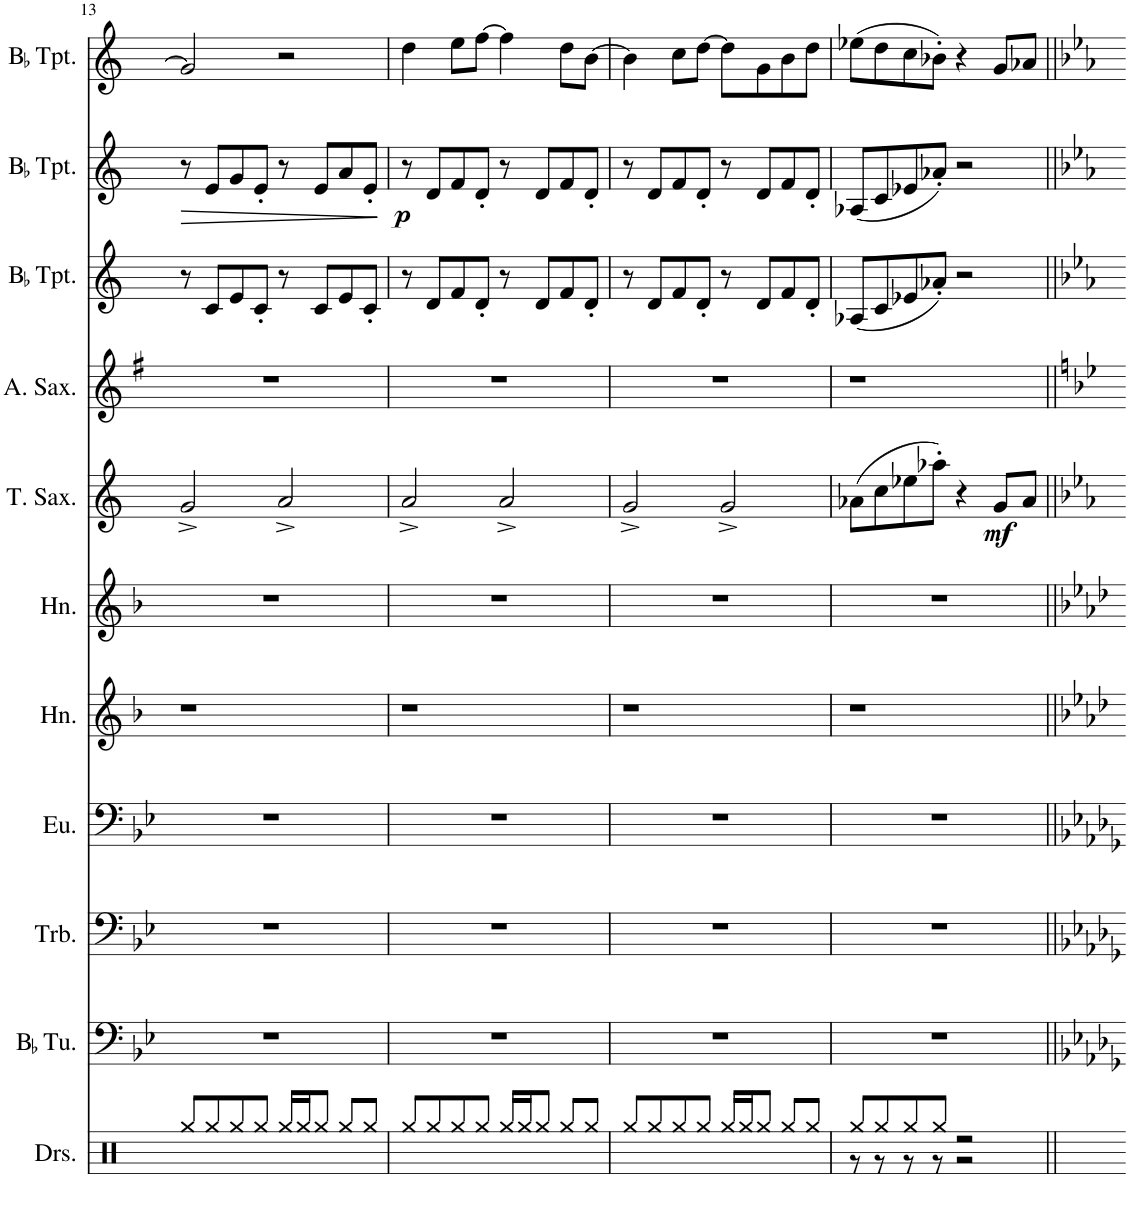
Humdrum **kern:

**kern	**kern	**kern	**kern	**kern	**kern	**kern	**dynam	**kern	**kern	**kern	**dynam	**kern
*part11	*part10	*part9	*part8	*part7	*part6	*part5	*part5	*part4	*part3	*part2	*part2	*part1
*staff11	*staff10	*staff9	*staff8	*staff7	*staff6	*staff5	*staff5	*staff4	*staff3	*staff2	*staff2	*staff1
*I"Drumset	*I"BaccidentalFlat Tuba	*I"Trombone	*I"Euphonium	*I"Horn	*I"Horn	*I"Tenor Saxophone	*	*I"Alto Saxophone	*I"BaccidentalFlat Trumpet	*I"BaccidentalFlat Trumpet	*	*I"BaccidentalFlat Trumpet
*I'Drs.	*I'BaccidentalFlat Tu.	*I'Trb.	*I'Eu.	*I'Hn.	*I'Hn.	*I'T. Sax.	*	*I'A. Sax.	*I'BaccidentalFlat Tpt.	*I'BaccidentalFlat Tpt.	*	*I'BaccidentalFlat Tpt.
!!LO:PB:g=z
*clefX	*clefF4	*clefF4	*clefF4	*clefG2	*clefG2	*clefG2	*	*clefG2	*clefG2	*clefG2	*	*clefG2
*	*	*	*	*Trd4c7	*Trd4c7	*Trd8c14	*	*Trd5c9	*Trd1c2	*Trd1c2	*	*Trd1c2
*k[]	*k[b-e-]	*k[b-e-]	*k[b-e-]	*k[b-]	*k[b-]	*k[]	*	*k[f#]	*k[]	*k[]	*	*k[]
*M4/4	*M4/4	*M4/4	*M4/4	*M4/4	*M4/4	*M4/4	*	*M4/4	*M4/4	*M4/4	*	*M4/4
=13	=13	=13	=13	=13	=13	=13	=13	=13	=13	=13	=13	=13
!	!	!	!	!	!	!	!	!	!	!	!LO:HP:b	!
8Rgg/L	1r	1r	1r	1r	1r	2g^/	.	1r	8r	8r	>	2g/]
8Rgg/	.	.	.	.	.	.	.	.	8c/L	8e/L	.	.
8Rgg/	.	.	.	.	.	.	.	.	8e/	8g/	.	.
8Rgg/J	.	.	.	.	.	.	.	.	8c'/J	8e'/J	.	.
16Rgg/LL	.	.	.	.	.	2a^/	.	.	8r	8r	.	2r
16Rgg/J	.	.	.	.	.	.	.	.	.	.	.	.
8Rgg/J	.	.	.	.	.	.	.	.	8c/L	8e/L	.	.
8Rgg/L	.	.	.	.	.	.	.	.	8e/	8a/	.	.
8Rgg/J	.	.	.	.	.	.	.	.	8c'/J	8e'/J	.	.
.	.	.	.	.	.	.	.	.	.	.	]	.
=14	=14	=14	=14	=14	=14	=14	=14	=14	=14	=14	=14	=14
!	!	!	!	!	!	!	!	!	!	!	!LO:DY:b	!
8Rgg/L	1r	1r	1r	1r	1r	2a^/	.	1r	8r	8r	p	4dd\
8Rgg/	.	.	.	.	.	.	.	.	8d/L	8d/L	.	.
8Rgg/	.	.	.	.	.	.	.	.	8f/	8f/	.	8ee\L
8Rgg/J	.	.	.	.	.	.	.	.	8d'/J	8d'/J	.	[8ff\J
16Rgg/LL	.	.	.	.	.	2a^/	.	.	8r	8r	.	4ff\]
16Rgg/J	.	.	.	.	.	.	.	.	.	.	.	.
8Rgg/J	.	.	.	.	.	.	.	.	8d/L	8d/L	.	.
8Rgg/L	.	.	.	.	.	.	.	.	8f/	8f/	.	8dd\L
8Rgg/J	.	.	.	.	.	.	.	.	8d'/J	8d'/J	.	[8b\J
=15	=15	=15	=15	=15	=15	=15	=15	=15	=15	=15	=15	=15
8Rgg/L	1r	1r	1r	1r	1r	2g^/	.	1r	8r	8r	.	4b\]
8Rgg/	.	.	.	.	.	.	.	.	8d/L	8d/L	.	.
8Rgg/	.	.	.	.	.	.	.	.	8f/	8f/	.	8cc\L
8Rgg/J	.	.	.	.	.	.	.	.	8d'/J	8d'/J	.	[8dd\J
16Rgg/LL	.	.	.	.	.	2g^/	.	.	8r	8r	.	8dd\L]
16Rgg/J	.	.	.	.	.	.	.	.	.	.	.	.
8Rgg/J	.	.	.	.	.	.	.	.	8d/L	8d/L	.	8g\
8Rgg/L	.	.	.	.	.	.	.	.	8f/	8f/	.	8b\
8Rgg/J	.	.	.	.	.	.	.	.	8d'/J	8d'/J	.	8dd\J
=16	=16	=16	=16	=16	=16	=16	=16	=16	=16	=16	=16	=16
*^	*	*	*	*	*	*	*	*	*	*	*	*
8Rgg/L	8r	1r	1r	1r	1r	1r	(8a-X\L	.	1r	(8A-X/L	(8A-X/L	.	(8ee-X\L
8Rgg/	8r	.	.	.	.	.	8cc\	.	.	8c/	8c/	.	8dd\
8Rgg/	8r	.	.	.	.	.	8ee-X\	.	.	8e-X/	8e-X/	.	8cc\
8Rgg/J	8r	.	.	.	.	.	8aa-X'\J)	.	.	8a-X'/J)	8a-X'/J)	.	8b-X'\J)
2r	2r	.	.	.	.	.	4r	.	.	2r	2r	.	4r
!	!	!	!	!	!	!	!	!LO:DY:b	!	!	!	!	!
.	.	.	.	.	.	.	8g/L	mf	.	.	.	.	8g/L
.	.	.	.	.	.	.	8a-/J	.	.	.	.	.	8a-X/J
*v	*v	*	*	*	*	*	*	*	*	*	*	*	*
=||	=||	=||	=||	=||	=||	=||	=||	=||	=||	=||	=||	=||
*-	*-	*-	*-	*-	*-	*-	*-	*-	*-	*-	*-	*-
